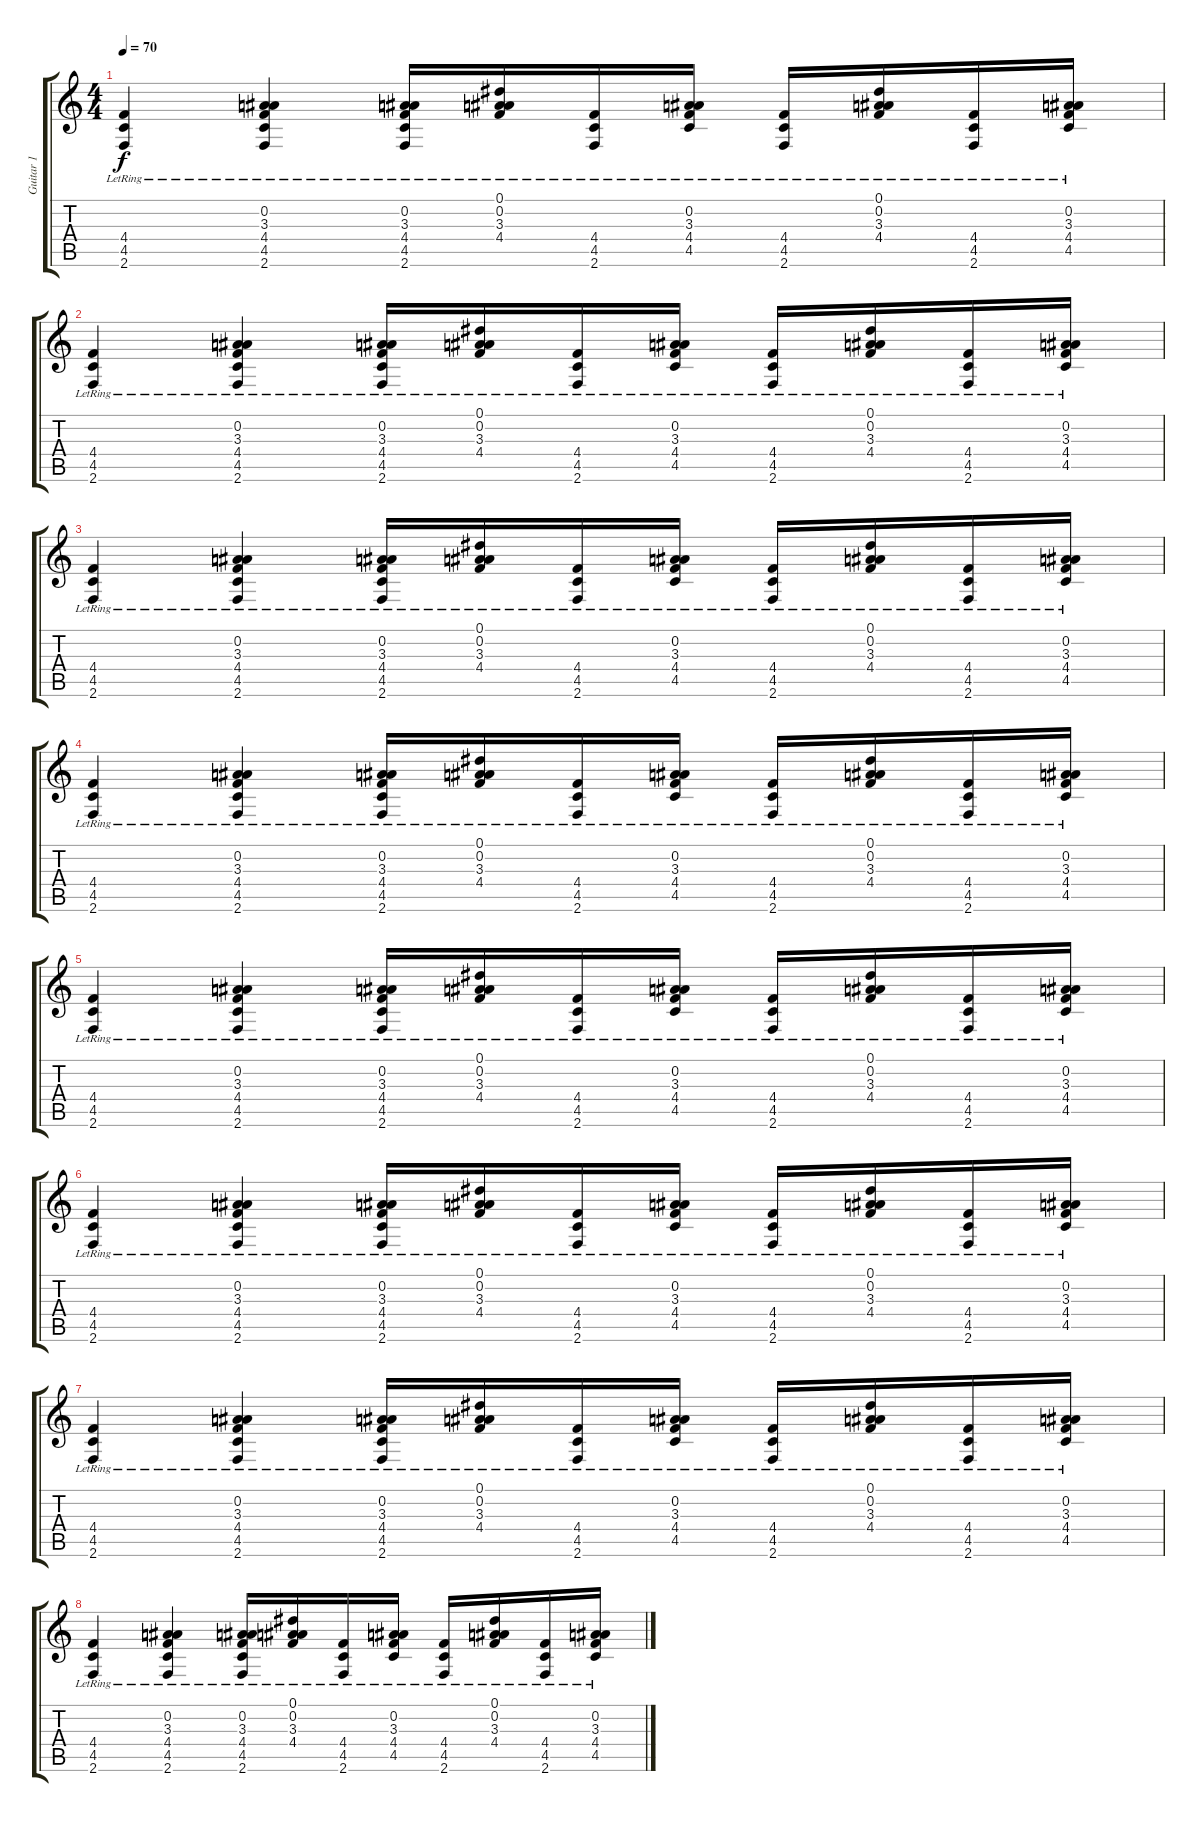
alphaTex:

\track ("Guitar 1" "Guitar 1") {instrument overdrivenguitar}
\staff {score tabs}
\tuning (Eb4 Bb3 Gb3 Db3 Ab2 Eb2) {hide}
\ts (4 4)
\tempo 70
\clef g2
\ks c
(4.4{lr} 4.5{lr} 2.6{lr}).4{dy f} (0.2{lr} 3.3{lr} 4.4{lr} 4.5{lr} 2.6{lr}).4 (0.2{lr} 3.3{lr} 4.4{lr} 4.5{lr} 2.6{lr}).16 (0.1{lr} 0.2{lr} 3.3{lr} 4.4{lr}).16 (4.4{lr} 4.5{lr} 2.6{lr}).16 (0.2{lr} 3.3{lr} 4.4{lr} 4.5{lr}).16 (4.4{lr} 4.5{lr} 2.6{lr}).16 (0.1{lr} 0.2{lr} 3.3{lr} 4.4{lr}).16 (4.4{lr} 4.5{lr} 2.6{lr}).16 (0.2{lr} 3.3{lr} 4.4{lr} 4.5{lr}).16 |
(4.4{lr} 4.5{lr} 2.6{lr}).4 (0.2{lr} 3.3{lr} 4.4{lr} 4.5{lr} 2.6{lr}).4 (0.2{lr} 3.3{lr} 4.4{lr} 4.5{lr} 2.6{lr}).16 (0.1{lr} 0.2{lr} 3.3{lr} 4.4{lr}).16 (4.4{lr} 4.5{lr} 2.6{lr}).16 (0.2{lr} 3.3{lr} 4.4{lr} 4.5{lr}).16 (4.4{lr} 4.5{lr} 2.6{lr}).16 (0.1{lr} 0.2{lr} 3.3{lr} 4.4{lr}).16 (4.4{lr} 4.5{lr} 2.6{lr}).16 (0.2{lr} 3.3{lr} 4.4{lr} 4.5{lr}).16 |
(4.4{lr} 4.5{lr} 2.6{lr}).4{instrument electricguitarclean} (0.2{lr} 3.3{lr} 4.4{lr} 4.5{lr} 2.6{lr}).4 (0.2{lr} 3.3{lr} 4.4{lr} 4.5{lr} 2.6{lr}).16 (0.1{lr} 0.2{lr} 3.3{lr} 4.4{lr}).16 (4.4{lr} 4.5{lr} 2.6{lr}).16 (0.2{lr} 3.3{lr} 4.4{lr} 4.5{lr}).16 (4.4{lr} 4.5{lr} 2.6{lr}).16 (0.1{lr} 0.2{lr} 3.3{lr} 4.4{lr}).16 (4.4{lr} 4.5{lr} 2.6{lr}).16 (0.2{lr} 3.3{lr} 4.4{lr} 4.5{lr}).16 |
(4.4{lr} 4.5{lr} 2.6{lr}).4 (0.2{lr} 3.3{lr} 4.4{lr} 4.5{lr} 2.6{lr}).4 (0.2{lr} 3.3{lr} 4.4{lr} 4.5{lr} 2.6{lr}).16 (0.1{lr} 0.2{lr} 3.3{lr} 4.4{lr}).16 (4.4{lr} 4.5{lr} 2.6{lr}).16 (0.2{lr} 3.3{lr} 4.4{lr} 4.5{lr}).16 (4.4{lr} 4.5{lr} 2.6{lr}).16 (0.1{lr} 0.2{lr} 3.3{lr} 4.4{lr}).16 (4.4{lr} 4.5{lr} 2.6{lr}).16 (0.2{lr} 3.3{lr} 4.4{lr} 4.5{lr}).16 |
(4.4{lr} 4.5{lr} 2.6{lr}).4 (0.2{lr} 3.3{lr} 4.4{lr} 4.5{lr} 2.6{lr}).4 (0.2{lr} 3.3{lr} 4.4{lr} 4.5{lr} 2.6{lr}).16 (0.1{lr} 0.2{lr} 3.3{lr} 4.4{lr}).16 (4.4{lr} 4.5{lr} 2.6{lr}).16 (0.2{lr} 3.3{lr} 4.4{lr} 4.5{lr}).16 (4.4{lr} 4.5{lr} 2.6{lr}).16 (0.1{lr} 0.2{lr} 3.3{lr} 4.4{lr}).16 (4.4{lr} 4.5{lr} 2.6{lr}).16 (0.2{lr} 3.3{lr} 4.4{lr} 4.5{lr}).16 |
(4.4{lr} 4.5{lr} 2.6{lr}).4 (0.2{lr} 3.3{lr} 4.4{lr} 4.5{lr} 2.6{lr}).4 (0.2{lr} 3.3{lr} 4.4{lr} 4.5{lr} 2.6{lr}).16 (0.1{lr} 0.2{lr} 3.3{lr} 4.4{lr}).16 (4.4{lr} 4.5{lr} 2.6{lr}).16 (0.2{lr} 3.3{lr} 4.4{lr} 4.5{lr}).16 (4.4{lr} 4.5{lr} 2.6{lr}).16 (0.1{lr} 0.2{lr} 3.3{lr} 4.4{lr}).16 (4.4{lr} 4.5{lr} 2.6{lr}).16 (0.2{lr} 3.3{lr} 4.4{lr} 4.5{lr}).16 |
(4.4{lr} 4.5{lr} 2.6{lr}).4{instrument electricguitarclean} (0.2{lr} 3.3{lr} 4.4{lr} 4.5{lr} 2.6{lr}).4 (0.2{lr} 3.3{lr} 4.4{lr} 4.5{lr} 2.6{lr}).16 (0.1{lr} 0.2{lr} 3.3{lr} 4.4{lr}).16 (4.4{lr} 4.5{lr} 2.6{lr}).16 (0.2{lr} 3.3{lr} 4.4{lr} 4.5{lr}).16 (4.4{lr} 4.5{lr} 2.6{lr}).16 (0.1{lr} 0.2{lr} 3.3{lr} 4.4{lr}).16 (4.4{lr} 4.5{lr} 2.6{lr}).16 (0.2{lr} 3.3{lr} 4.4{lr} 4.5{lr}).16 |
(4.4{lr} 4.5{lr} 2.6{lr}).4 (0.2{lr} 3.3{lr} 4.4{lr} 4.5{lr} 2.6{lr}).4 (0.2{lr} 3.3{lr} 4.4{lr} 4.5{lr} 2.6{lr}).16 (0.1{lr} 0.2{lr} 3.3{lr} 4.4{lr}).16 (4.4{lr} 4.5{lr} 2.6{lr}).16 (0.2{lr} 3.3{lr} 4.4{lr} 4.5{lr}).16 (4.4{lr} 4.5{lr} 2.6{lr}).16 (0.1{lr} 0.2{lr} 3.3{lr} 4.4{lr}).16 (4.4{lr} 4.5{lr} 2.6{lr}).16 (0.2{lr} 3.3{lr} 4.4{lr} 4.5{lr}).16
